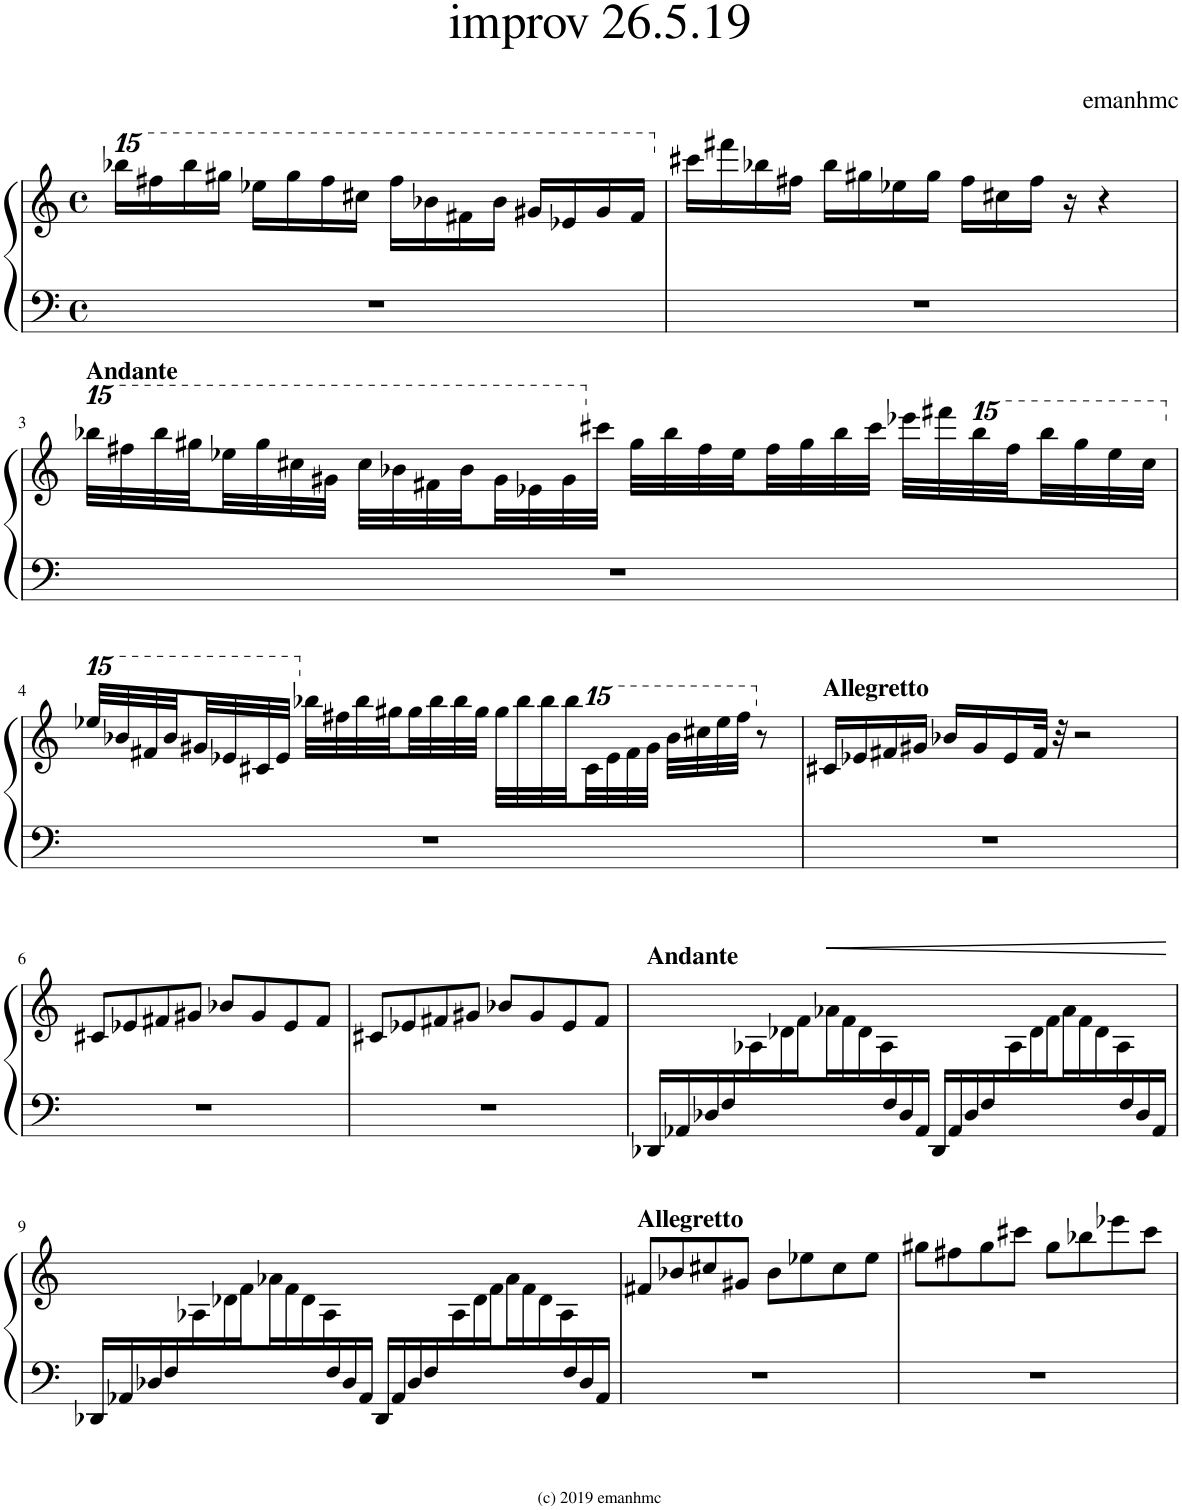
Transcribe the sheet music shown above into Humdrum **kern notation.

**kern	**kern	**dynam
*part1	*part1	*part1
*staff2	*staff1	*staff1/2
*I"Piano	*	*
*I'Pno.	*	*
*clefF4	*clefG2	*
*k[]	*k[]	*
*M4/4	*M4/4	*
*met(c)	*met(c)	*
*	*15ma	*
=1	=1	=1
1r	16bbbb-X\LL	.
.	16ffff#X\	.
.	16bbbb-\	.
.	16gggg#X\JJ	.
.	16eeee-X\LL	.
.	16gggg#\	.
.	16ffff#\	.
.	16cccc#X\JJ	.
.	16ffff#\LL	.
.	16bbb-X\	.
.	16fff#X\	.
.	16bbb-\JJ	.
.	16ggg#X/LL	.
.	16eee-X/	.
.	16ggg#/	.
.	16fff#/JJ	.
=2	=2	=2
*	*X15ma	*
1r	16ccc#X\LL	.
.	16fff#X\	.
.	16bb-X\	.
.	16ff#X\JJ	.
.	16bb-\LL	.
.	16gg#X\	.
.	16ee-X\	.
.	16gg#\JJ	.
.	16ff#\LL	.
.	16cc#X\	.
.	16ff#\JJ	.
.	16r	.
.	4r	.
!!LO:LB:g=z
=3	=3	=3
*	*15ma	*
!	!LO:TX:a:B:t=Andante	!
1r	32bbbb-X\LLL	.
.	32ffff#X\	.
.	32bbbb-\	.
.	32gggg#X\	.
.	32eeee-X\	.
.	32gggg#\	.
.	32cccc#X\	.
.	32ggg#X\JJJ	.
.	32cccc#\LLL	.
.	32bbb-X\	.
.	32fff#X\	.
.	32bbb-\	.
.	32ggg#\	.
.	32eee-X\	.
.	32ggg#\	.
*	*X15ma	*
.	32ccc#X\JJJ	.
.	32gg#\LLL	.
.	32bb-\	.
.	32ff#\	.
.	32ee-\	.
.	32ff#\	.
.	32gg#\	.
.	32bb-\	.
.	32ccc#\JJJ	.
.	32eee-X\LLL	.
.	32fff#X\	.
*	*15ma	*
.	32bbbb-\	.
.	32ffff#\	.
.	32bbbb-\	.
.	32gggg#\	.
.	32eeee-\	.
.	32cccc#\JJJ	.
!!LO:LB:g=z
=4	=4	=4
*	*X15ma	*
*	*15ma	*
1r	32eeee-X/LLL	.
.	32bbb-X/	.
.	32fff#X/	.
.	32bbb-/	.
.	32ggg#X/	.
.	32eee-X/	.
.	32ccc#X/	.
.	32eee-/JJJ	.
*	*X15ma	*
.	32bb-X\LLL	.
.	32ff#X\	.
.	32bb-\	.
.	32gg#X\	.
.	32gg#\	.
.	32bb-\	.
.	32bb-\	.
.	32gg#\JJJ	.
.	32gg#\LLL	.
.	32bb-\	.
.	32bb-\	.
.	32bb-\	.
*	*15ma	*
.	32ccc#\	.
.	32eee-\	.
.	32fff#\	.
.	32ggg#\JJJ	.
.	32bbb-\LLL	.
.	32cccc#X\	.
.	32eeee-\	.
.	32ffff#\JJJ	.
*	*X15ma	*
.	8r	.
=5	=5	=5
!	!LO:TX:a:B:t=Allegretto	!
1r	16c#X/LL	.
.	16e-X/	.
.	16f#X/	.
.	16g#X/JJ	.
.	16b-X/LL	.
.	16g#/	.
.	16e-/	.
.	32f#/JJk	.
.	32r	.
.	2r	.
!!LO:LB:g=z
=6	=6	=6
1r	8c#X/L	.
.	8e-X/	.
.	8f#X/	.
.	8g#X/J	.
.	8b-X/L	.
.	8g#/	.
.	8e-/	.
.	8f#/J	.
=7	=7	=7
1r	8c#X/L	.
.	8e-X/	.
.	8f#X/	.
.	8g#X/J	.
.	8b-X/L	.
.	8g#/	.
.	8e-/	.
.	8f#/J	.
=8	=8	=8
*Xtuplet	*	*
*^	*	*
!	!	!LO:TX:a:B:t=Andante	!
28DD-X/LL	1ryy	7ryy	.
28AA-X/	.	.	.
28D-X/	.	.	.
28F/	.	.	.
4ryy	.	28A-X\	.
.	.	28d-X\	.
.	.	28f\J	.
*	*	*Xtuplet	*
!	!	!	!LO:HP:b
.	.	28a-X\L	<
.	.	28f\	.
.	.	28d-\	.
.	.	28A-\	.
28F/	.	4ryy	.
28D-/	.	.	.
28AA-/JJ	.	.	.
28DD-/LL	.	.	.
28AA-/	.	.	.
28D-/	.	.	.
28F/	.	.	.
4ryy	.	28A-\	.
.	.	28d-\	.
.	.	28f\J	.
.	.	28a-\L	.
.	.	28f\	.
.	.	28d-\	.
.	.	28A-\	.
28F/	.	14.ryy	.
28D-/	.	.	.
28AA-/JJ	.	.	.
*v	*v	*	*
.	.	[
!!LO:LB:g=z
=9	=9	=9
*^	*	*
28DD-X/LL	1ryy	7ryy	.
28AA-X/	.	.	.
28D-X/	.	.	.
28F/	.	.	.
4ryy	.	28A-X\	.
.	.	28d-X\	.
.	.	28f\J	.
.	.	28a-X\L	.
.	.	28f\	.
.	.	28d-\	.
.	.	28A-\	.
28F/	.	4ryy	.
28D-/	.	.	.
28AA-/JJ	.	.	.
28DD-/LL	.	.	.
28AA-/	.	.	.
28D-/	.	.	.
28F/	.	.	.
4ryy	.	28A-\	.
.	.	28d-\	.
.	.	28f\J	.
.	.	28a-\L	.
.	.	28f\	.
.	.	28d-\	.
.	.	28A-\	.
28F/	.	14.ryy	.
28D-/	.	.	.
28AA-/JJ	.	.	.
*v	*v	*	*
=10	=10	=10
!	!LO:TX:a:B:t=Allegretto	!
1r	8f#X/L	.
.	8b-X/	.
.	8cc#X/	.
.	8g#X/J	.
.	8b-\L	.
.	8ee-X\	.
.	8cc#\	.
.	8ee-\J	.
=11	=11	=11
1r	8gg#X\L	.
.	8ff#X\	.
.	8gg#\	.
.	8ccc#X\J	.
.	8gg#\L	.
.	8bb-X\	.
.	8eee-X\	.
.	8ccc#\J	.
=	=	=
*-	*-	*-
